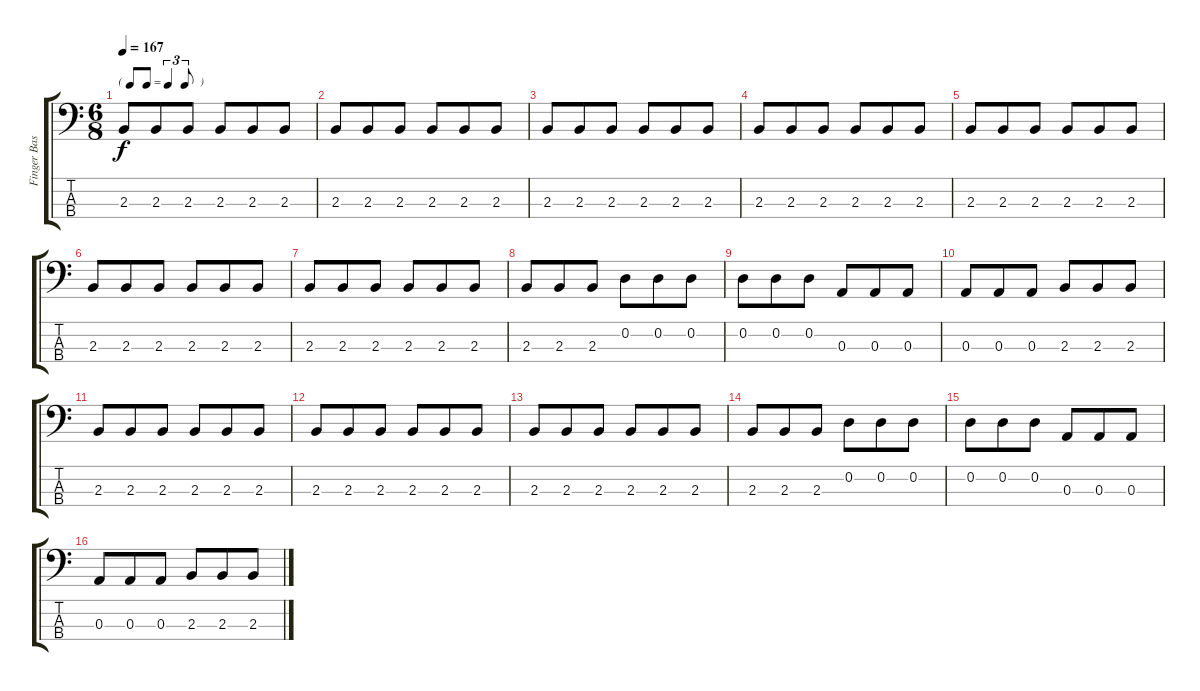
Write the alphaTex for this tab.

\track ("Finger Bass" "Finger Bas") {instrument electricbassfinger}
\staff {score tabs}
\tuning (G2 D2 A1 E1) {hide}
\ts (6 8)
\tf triplet8th
\tempo 167
\clef f4
\ks c
2.3.8{dy f} 2.3.8 2.3.8 2.3.8 2.3.8 2.3.8 |
2.3.8 2.3.8 2.3.8 2.3.8 2.3.8 2.3.8 |
2.3.8 2.3.8 2.3.8 2.3.8 2.3.8 2.3.8 |
2.3.8 2.3.8 2.3.8 2.3.8 2.3.8 2.3.8 |
2.3.8 2.3.8 2.3.8 2.3.8 2.3.8 2.3.8 |
2.3.8 2.3.8 2.3.8 2.3.8 2.3.8 2.3.8 |
2.3.8 2.3.8 2.3.8 2.3.8 2.3.8 2.3.8 |
2.3.8 2.3.8 2.3.8 0.2.8 0.2.8 0.2.8 |
0.2.8 0.2.8 0.2.8 0.3.8 0.3.8 0.3.8 |
0.3.8 0.3.8 0.3.8 2.3.8 2.3.8 2.3.8 |
2.3.8 2.3.8 2.3.8 2.3.8 2.3.8 2.3.8 |
2.3.8 2.3.8 2.3.8 2.3.8 2.3.8 2.3.8 |
2.3.8 2.3.8 2.3.8 2.3.8 2.3.8 2.3.8 |
2.3.8 2.3.8 2.3.8 0.2.8 0.2.8 0.2.8 |
0.2.8 0.2.8 0.2.8 0.3.8 0.3.8 0.3.8 |
0.3.8 0.3.8 0.3.8 2.3.8 2.3.8 2.3.8
